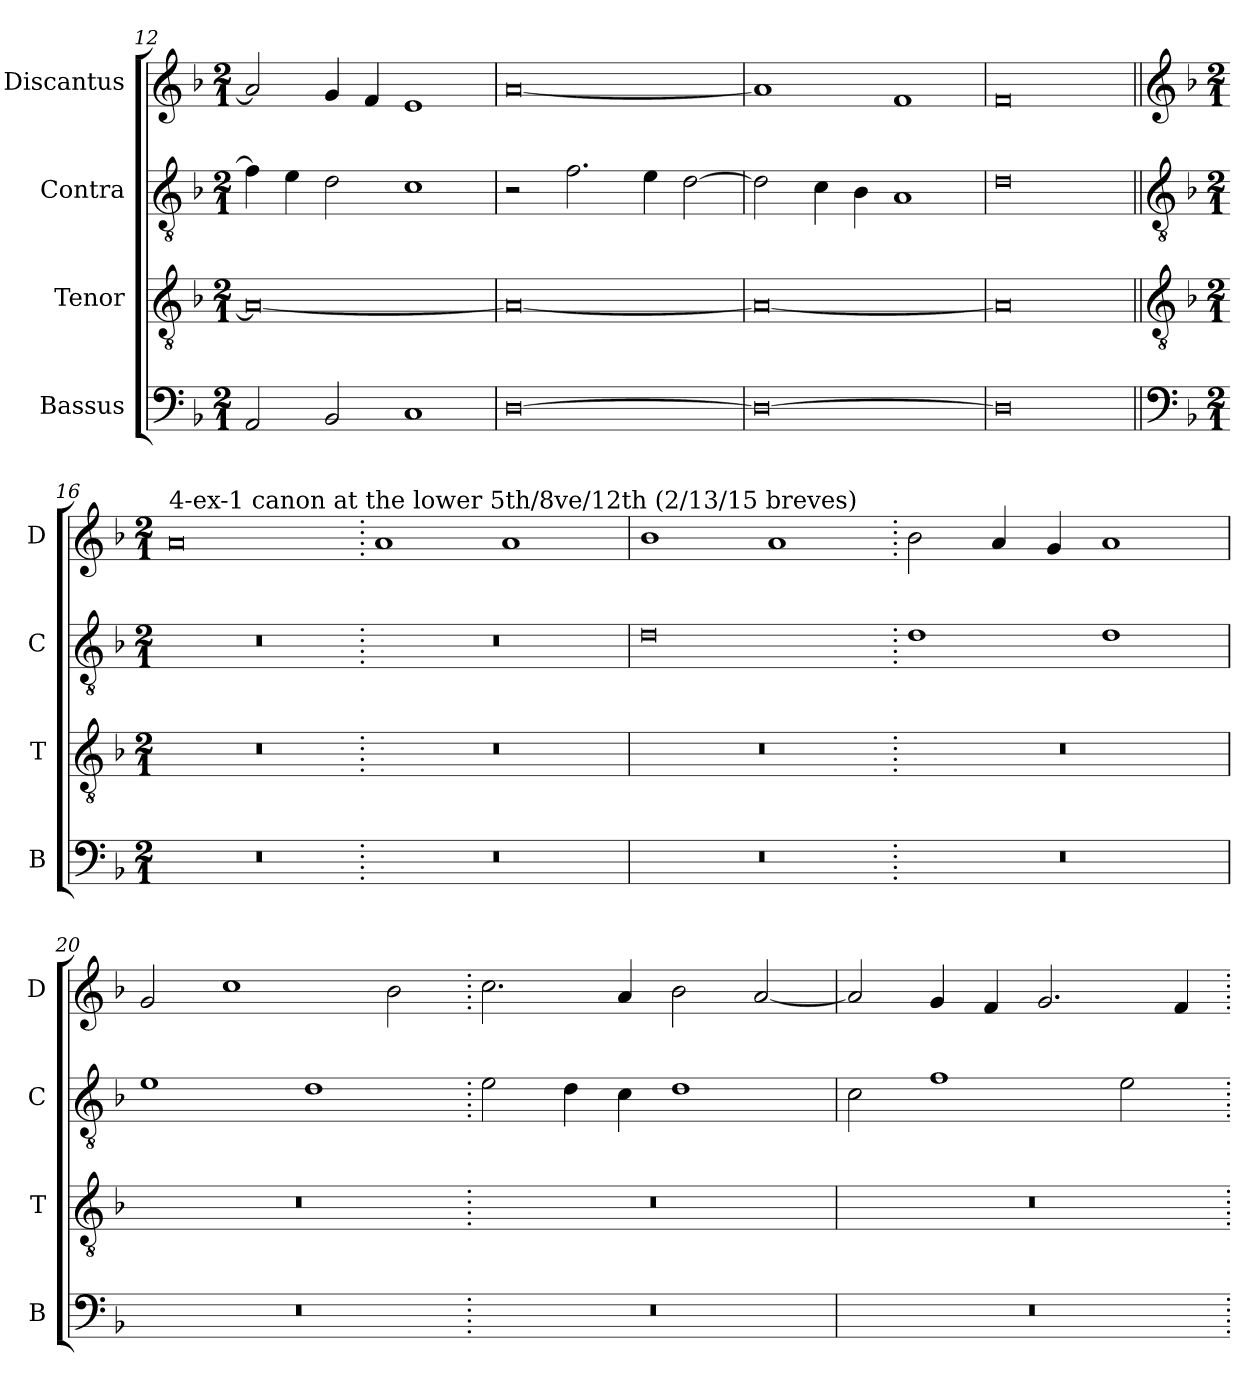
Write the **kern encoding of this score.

**kern	**kern	**kern	**kern
*part4	*part3	*part2	*part1
*staff4	*staff3	*staff2	*staff1
*I"Bassus	*I"Tenor	*I"Contra	*I"Discantus
*I'B	*I'T	*I'C	*I'D
*clefF4	*clefGv2	*clefGv2	*clefG2
*k[b-]	*k[b-]	*k[b-]	*k[b-]
*M2/1	*M2/1	*M2/1	*M2/1
=12	=12	=12	=12
2AA/	0A_	4f\]	2a/]
.	.	4e\	.
2BB-/	.	2d\	4g/
.	.	.	4f/
1C	.	1c	1e
=13	=13	=13	=13
[0D	0A_	2r	[0a
.	.	2.f\	.
.	.	4e\	.
.	.	[2d\	.
=14	=14	=14	=14
0D_	0A_	2d\]	1a]
.	.	4c\	.
.	.	4B-\	.
.	.	1A	1f
=15	=15	=15	=15
0D]	0A]	0d	0f
!!LO:LB:g=z
=16||	=16||	=16||	=16||
*clefF4	*clefGv2	*clefGv2	*clefG2
*k[b-]	*k[b-]	*k[b-]	*k[b-]
*M2/1	*M2/1	*M2/1	*M2/1
!	!	!	!LO:TX:a:t=4-ex-1 canon at the lower 5th/8ve/12th (2/13/15 breves)
0r	0r	0r	0a
=17.	=17.	=17.	=17.
0r	0r	0r	1a
.	.	.	1a
=18	=18	=18	=18
0r	0r	0d	1b-
.	.	.	1a
=19.	=19.	=19.	=19.
0r	0r	1d	2b-\
.	.	.	4a/
.	.	.	4g/
.	.	1d	1a
=20	=20	=20	=20
0r	0r	1e	2g/
.	.	.	1cc
.	.	1d	.
.	.	.	2b-\
=21.	=21.	=21.	=21.
0r	0r	2e\	2.cc\
.	.	4d\	.
.	.	4c\	4a/
.	.	1d	2b-\
.	.	.	[2a/
=22	=22	=22	=22
0r	0r	2c\	2a/]
.	.	1f	4g/
.	.	.	4f/
.	.	.	2.g/
.	.	2e\	.
.	.	.	4f/
=.	=.	=.	=.
*-	*-	*-	*-
